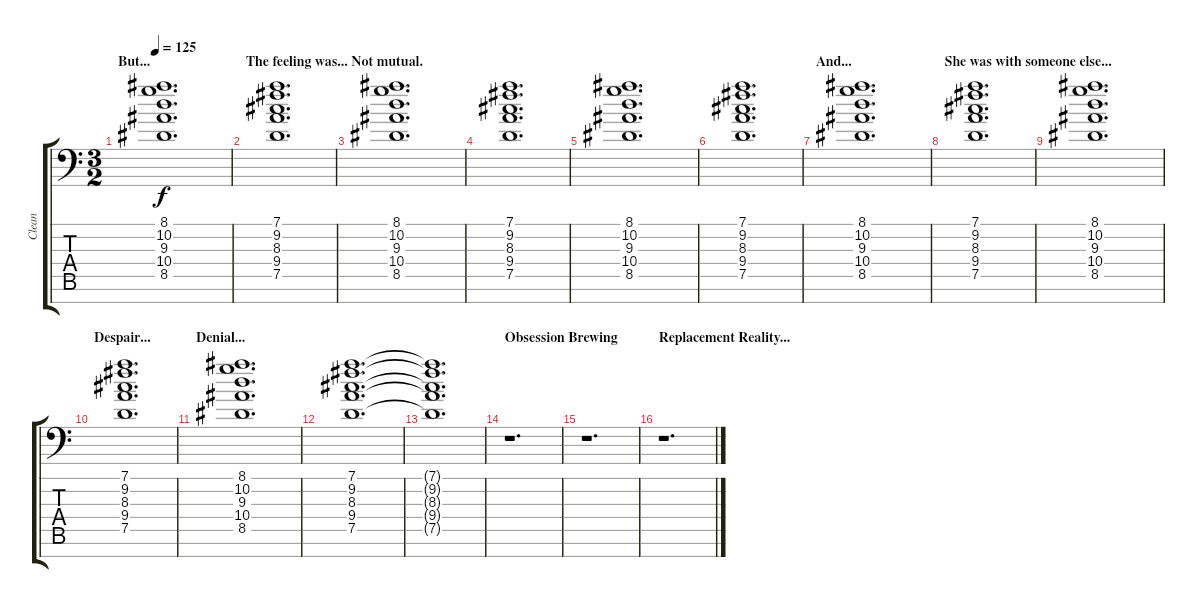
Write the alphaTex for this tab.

\track ("Clean" "Clean") {instrument acousticguitarsteel}
\staff {score tabs}
\tuning (D4 A3 F3 C3 G2 D2 A1) {hide}
\ts (3 2)
\section ("" "But...")
\tempo 125
\clef f4
\ks c
(8.1 10.2 9.3 10.4 8.5).1{d dy f} |
\section ("" "The feeling was... Not mutual.")
(7.1 9.2 8.3 9.4 7.5).1{d} |
(8.1 10.2 9.3 10.4 8.5).1{d} |
(7.1 9.2 8.3 9.4 7.5).1{d} |
(8.1 10.2 9.3 10.4 8.5).1{d} |
(7.1 9.2 8.3 9.4 7.5).1{d} |
\section ("" "And...")
(8.1 10.2 9.3 10.4 8.5).1{d} |
\section ("" "She was with someone else...")
(7.1 9.2 8.3 9.4 7.5).1{d} |
\section ("" "")
(8.1 10.2 9.3 10.4 8.5).1{d} |
\section ("" "Despair...")
(7.1 9.2 8.3 9.4 7.5).1{d} |
\section ("" "Denial...")
(8.1 10.2 9.3 10.4 8.5).1{d} |
(7.1 9.2 8.3 9.4 7.5).1{d} |
\section ("" "")
(7.1{t} 9.2{t} 8.3{t} 9.4{t} 7.5{t}).1{d} |
\section ("" "Obsession Brewing")
r.1{d} |
\section ("" "")
r.1{d} |
\section ("" "Replacement Reality...")
r.1{d}
